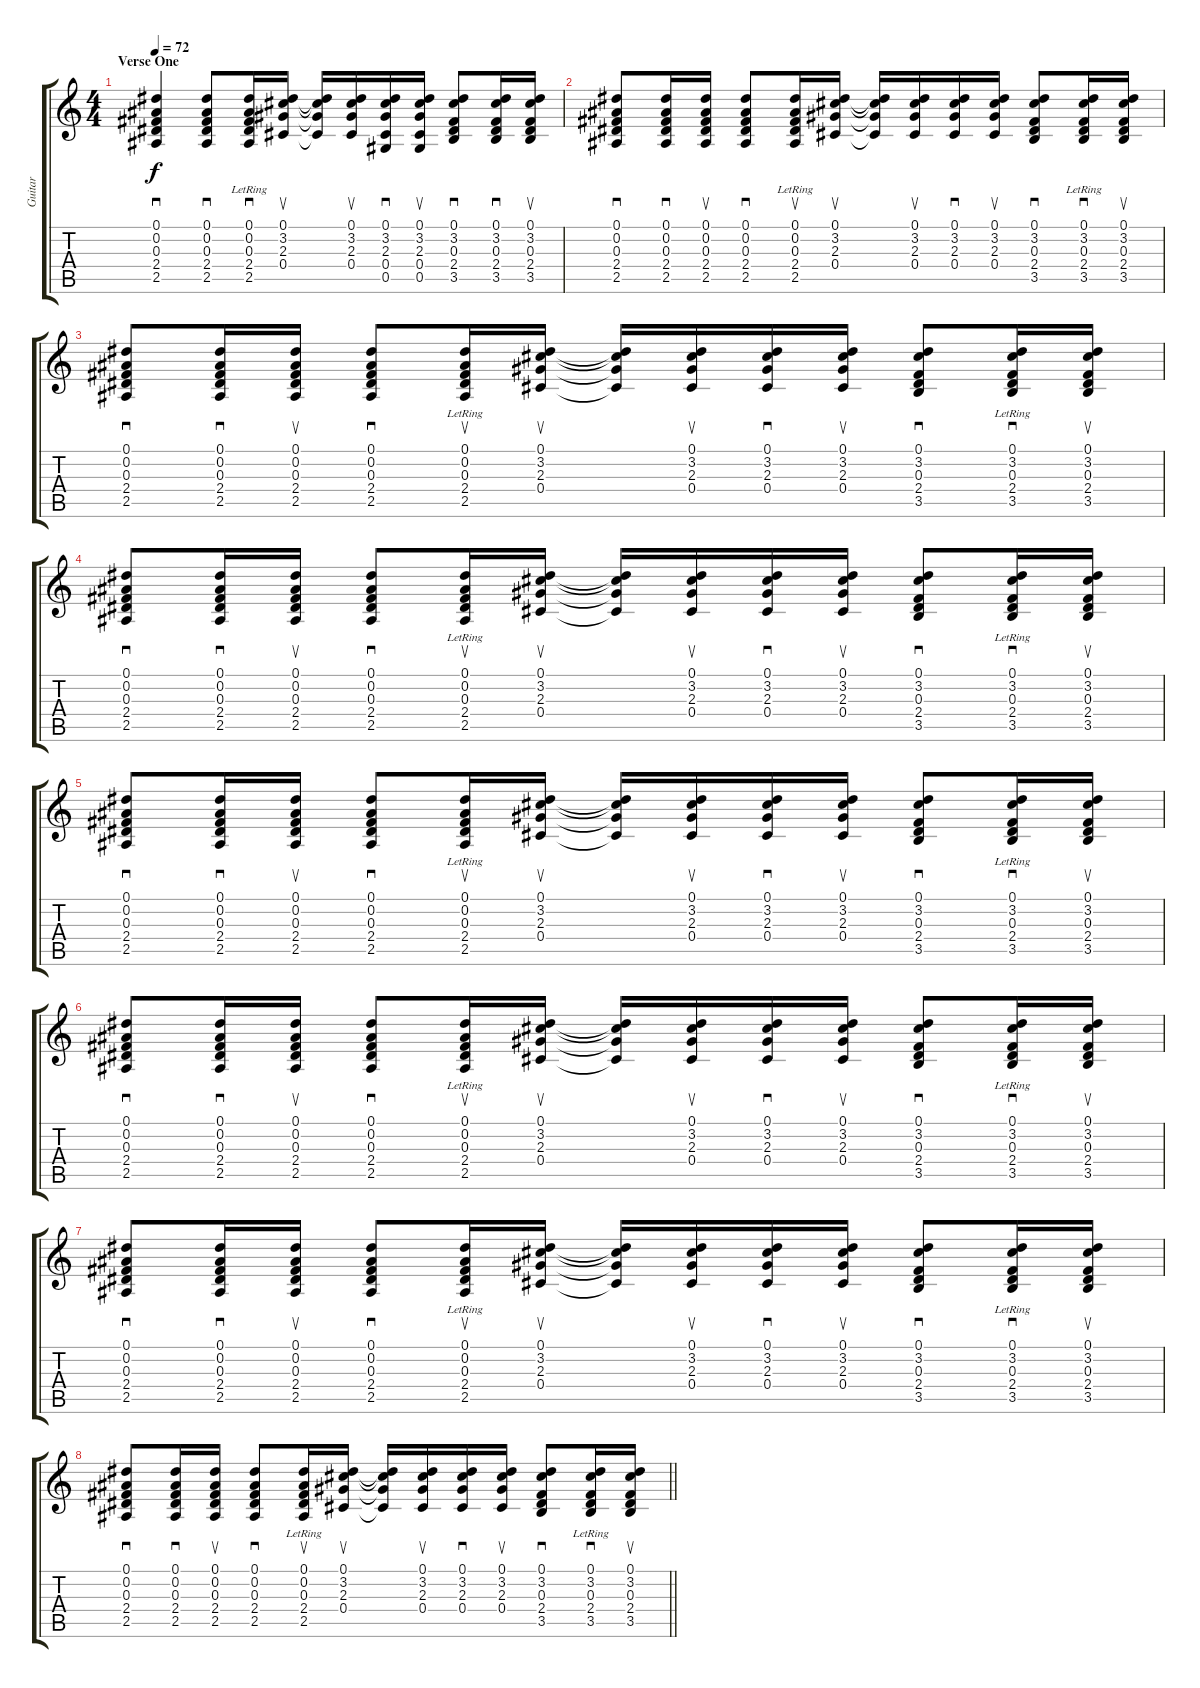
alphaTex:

\track ("Guitar" "Guitar") {instrument acousticguitarsteel}
\staff {score tabs}
\tuning (Eb4 Bb3 Gb3 Db3 Ab2 Eb2) {hide}
\ts (4 4)
\section ("" "Verse One")
\tempo 72
\clef g2
\ks c
(0.1 0.2 0.3 2.4 2.5).4{sd dy f} (0.1 0.2 0.3 2.4 2.5).8{sd} (0.1 0.2 0.3 2.4 2.5{lr}).16{sd} (0.1 3.2 2.3 0.4).16{su} (0.1{t} 3.2{t} 2.3{t} 0.4{t}).16 (0.1 3.2 2.3 0.4).16{su} (0.1 3.2 2.3 0.4 0.5).16{sd} (0.1 3.2 2.3 0.4 0.5).16{su} (0.1 3.2 0.3 2.4 3.5).8{sd} (0.1 3.2 0.3 2.4 3.5).16{sd} (0.1 3.2 0.3 2.4 3.5).16{su} |
(0.1 0.2 0.3 2.4 2.5).8{sd} (0.1 0.2 0.3 2.4 2.5).16{sd} (0.1 0.2 0.3 2.4 2.5).16{su} (0.1 0.2 0.3 2.4 2.5).8{sd} (0.1 0.2 0.3 2.4 2.5{lr}).16{su} (0.1 3.2 2.3 0.4).16{su} (0.1{t} 3.2{t} 2.3{t} 0.4{t}).16 (0.1 3.2 2.3 0.4).16{su} (0.1 3.2 2.3 0.4).16{sd} (0.1 3.2 2.3 0.4).16{su} (0.1 3.2 0.3 2.4 3.5).8{sd} (0.1{lr} 3.2 0.3 2.4 3.5).16{sd} (0.1 3.2 0.3 2.4 3.5).16{su} |
(0.1 0.2 0.3 2.4 2.5).8{sd} (0.1 0.2 0.3 2.4 2.5).16{sd} (0.1 0.2 0.3 2.4 2.5).16{su} (0.1 0.2 0.3 2.4 2.5).8{sd} (0.1 0.2 0.3 2.4 2.5{lr}).16{su} (0.1 3.2 2.3 0.4).16{su} (0.1{t} 3.2{t} 2.3{t} 0.4{t}).16 (0.1 3.2 2.3 0.4).16{su} (0.1 3.2 2.3 0.4).16{sd} (0.1 3.2 2.3 0.4).16{su} (0.1 3.2 0.3 2.4 3.5).8{sd} (0.1{lr} 3.2 0.3 2.4 3.5).16{sd} (0.1 3.2 0.3 2.4 3.5).16{su} |
(0.1 0.2 0.3 2.4 2.5).8{sd} (0.1 0.2 0.3 2.4 2.5).16{sd} (0.1 0.2 0.3 2.4 2.5).16{su} (0.1 0.2 0.3 2.4 2.5).8{sd} (0.1 0.2 0.3 2.4 2.5{lr}).16{su} (0.1 3.2 2.3 0.4).16{su} (0.1{t} 3.2{t} 2.3{t} 0.4{t}).16 (0.1 3.2 2.3 0.4).16{su} (0.1 3.2 2.3 0.4).16{sd} (0.1 3.2 2.3 0.4).16{su} (0.1 3.2 0.3 2.4 3.5).8{sd} (0.1{lr} 3.2 0.3 2.4 3.5).16{sd} (0.1 3.2 0.3 2.4 3.5).16{su} |
(0.1 0.2 0.3 2.4 2.5).8{sd} (0.1 0.2 0.3 2.4 2.5).16{sd} (0.1 0.2 0.3 2.4 2.5).16{su} (0.1 0.2 0.3 2.4 2.5).8{sd} (0.1 0.2 0.3 2.4 2.5{lr}).16{su} (0.1 3.2 2.3 0.4).16{su} (0.1{t} 3.2{t} 2.3{t} 0.4{t}).16 (0.1 3.2 2.3 0.4).16{su} (0.1 3.2 2.3 0.4).16{sd} (0.1 3.2 2.3 0.4).16{su} (0.1 3.2 0.3 2.4 3.5).8{sd} (0.1{lr} 3.2 0.3 2.4 3.5).16{sd} (0.1 3.2 0.3 2.4 3.5).16{su} |
(0.1 0.2 0.3 2.4 2.5).8{sd} (0.1 0.2 0.3 2.4 2.5).16{sd} (0.1 0.2 0.3 2.4 2.5).16{su} (0.1 0.2 0.3 2.4 2.5).8{sd} (0.1 0.2 0.3 2.4 2.5{lr}).16{su} (0.1 3.2 2.3 0.4).16{su} (0.1{t} 3.2{t} 2.3{t} 0.4{t}).16 (0.1 3.2 2.3 0.4).16{su} (0.1 3.2 2.3 0.4).16{sd} (0.1 3.2 2.3 0.4).16{su} (0.1 3.2 0.3 2.4 3.5).8{sd} (0.1{lr} 3.2 0.3 2.4 3.5).16{sd} (0.1 3.2 0.3 2.4 3.5).16{su} |
(0.1 0.2 0.3 2.4 2.5).8{sd} (0.1 0.2 0.3 2.4 2.5).16{sd} (0.1 0.2 0.3 2.4 2.5).16{su} (0.1 0.2 0.3 2.4 2.5).8{sd} (0.1 0.2 0.3 2.4 2.5{lr}).16{su} (0.1 3.2 2.3 0.4).16{su} (0.1{t} 3.2{t} 2.3{t} 0.4{t}).16 (0.1 3.2 2.3 0.4).16{su} (0.1 3.2 2.3 0.4).16{sd} (0.1 3.2 2.3 0.4).16{su} (0.1 3.2 0.3 2.4 3.5).8{sd} (0.1{lr} 3.2 0.3 2.4 3.5).16{sd} (0.1 3.2 0.3 2.4 3.5).16{su} |
\barLineRight lightlight
(0.1 0.2 0.3 2.4 2.5).8{sd} (0.1 0.2 0.3 2.4 2.5).16{sd} (0.1 0.2 0.3 2.4 2.5).16{su} (0.1 0.2 0.3 2.4 2.5).8{sd} (0.1 0.2 0.3 2.4 2.5{lr}).16{su} (0.1 3.2 2.3 0.4).16{su} (0.1{t} 3.2{t} 2.3{t} 0.4{t}).16 (0.1 3.2 2.3 0.4).16{su} (0.1 3.2 2.3 0.4).16{sd} (0.1 3.2 2.3 0.4).16{su} (0.1 3.2 0.3 2.4 3.5).8{sd} (0.1{lr} 3.2 0.3 2.4 3.5).16{sd} (0.1 3.2 0.3 2.4 3.5).16{su}
